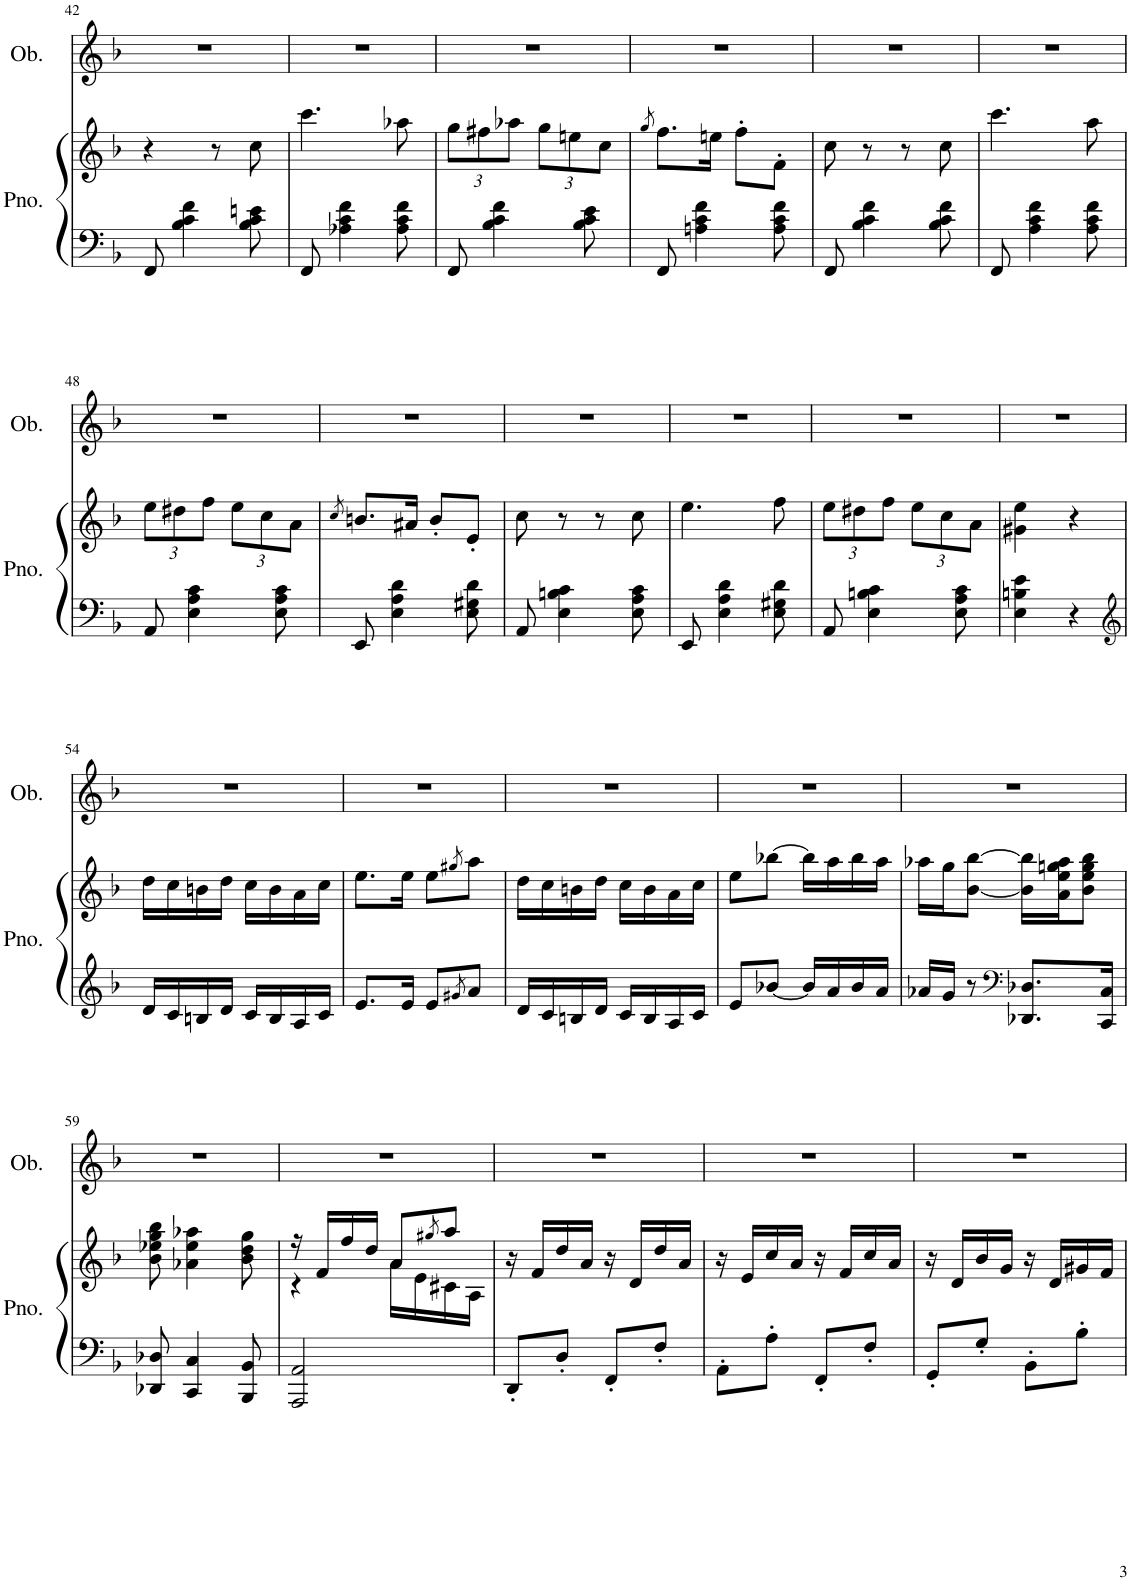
**kern	**kern	**kern
*part2	*part2	*part1
*staff3	*staff2	*staff1
*I"Piano	*	*I"Oboe
*I'Pno.	*	*I'Ob.
!!LO:PB:g=z
*clefF4	*clefG2	*clefG2
*k[b-]	*k[b-]	*k[b-]
*M2/4	*M2/4	*M2/4
=42	=42	=42
8FF/	4r	2r
4B-\ 4c\ 4f\	.	.
.	8r	.
8B-\ 8c\ 8en\	8cc\	.
=43	=43	=43
8FF/	4.ccc\	2r
4A-X\ 4c\ 4f\	.	.
8A-\ 8c\ 8f\	8aa-X\	.
=44	=44	=44
*	*Xbrackettup	*
8FF/	12gg\L	2r
.	12ff#X\	.
4B-\ 4c\ 4f\	.	.
.	12aa-X\J	.
.	12gg\L	.
.	12een\	.
8B-\ 8c\ 8e\	.	.
.	12cc\J	.
=45	=45	=45
.	8qgg/	.
8FF/	8.ff\L	2r
4An\ 4c\ 4f\	.	.
.	16een\Jk	.
.	8ff'\L	.
8A\ 8c\ 8f\	8f'\J	.
=46	=46	=46
8FF/	8cc\	2r
4B-\ 4c\ 4f\	8r	.
.	8r	.
8B-\ 8c\ 8f\	8cc\	.
=47	=47	=47
8FF/	4.ccc\	2r
4A\ 4c\ 4f\	.	.
8A\ 8c\ 8f\	8aa\	.
!!LO:LB:g=z
=48	=48	=48
8AA/	12ee\L	2r
.	12dd#X\	.
4E\ 4A\ 4c\	.	.
.	12ff\J	.
.	12ee\L	.
.	12cc\	.
8E\ 8A\ 8c\	.	.
.	12a\J	.
=49	=49	=49
.	8qcc/	.
8EE/	8.bn/L	2r
4E\ 4A\ 4d\	.	.
.	16a#X/Jk	.
.	8b'/L	.
8E\ 8G#X\ 8d\	8e'/J	.
=50	=50	=50
8AA/	8cc\	2r
4E\ 4Bn\ 4c\	8r	.
.	8r	.
8E\ 8A\ 8c\	8cc\	.
=51	=51	=51
8EE/	4.ee\	2r
4E\ 4A\ 4d\	.	.
8E\ 8G#X\ 8d\	8ff\	.
=52	=52	=52
8AA/	12ee\L	2r
.	12dd#X\	.
4E\ 4Bn\ 4c\	.	.
.	12ff\J	.
.	12ee\L	.
.	12cc\	.
8E\ 8A\ 8c\	.	.
.	12a\J	.
=53	=53	=53
4E\ 4Bn\ 4e\	4g#X\ 4ee\	2r
4r	4r	.
!!LO:LB:g=z
=54	=54	=54
*clefG2	*	*
16d/LL	16dd\LL	2r
16c/	16cc\	.
16Bn/	16bn\	.
16d/JJ	16dd\JJ	.
16c/LL	16cc\LL	.
16B/	16b\	.
16A/	16a\	.
16c/JJ	16cc\JJ	.
=55	=55	=55
8.e/L	8.ee\L	2r
16e/Jk	16ee\Jk	.
8e/L	8ee\L	.
8qg#X/	8qgg#X/	.
8a/J	8aa\J	.
=56	=56	=56
16d/LL	16dd\LL	2r
16c/	16cc\	.
16Bn/	16bn\	.
16d/JJ	16dd\JJ	.
16c/LL	16cc\LL	.
16B/	16b\	.
16A/	16a\	.
16c/JJ	16cc\JJ	.
=57	=57	=57
8e/L	8ee\L	2r
[8b-X/J	[8bb-X\J	.
16b-/LL]	16bb-\LL]	.
16a/	16aa\	.
16b-/	16bb-\	.
16a/JJ	16aa\JJ	.
=58	=58	=58
16a-X/LL	16aa-X\LL	2r
16g/JJ	16gg\J	.
8r	[8b-\ [8bb-\J	.
*clefF4	*	*
8.DD-X/ 8.D-X/L	16b-\] 16bb-\]LL	.
.	16a\ 16ee\ 16ggn\ 16aa-\J	.
.	8b-\ 8ee\ 8gg\ 8bb-\J	.
16CC/ 16C/Jk	.	.
!!LO:LB:g=z
=59	=59	=59
8DD-X/ 8D-X/	8b-\ 8ee-X\ 8gg\ 8bb-\	2r
4CC/ 4C/	4a-X\ 4ee-\ 4aa-X\	.
8BBB-/ 8BB-/	8b-\ 8dd\ 8gg\	.
=60	=60	=60
*	*^	*
2AAA/ 2AA/	16r	4r	2r
.	16f/LL	.	.
.	16ff/	.	.
.	16dd/JJ	.	.
.	8a/L	16a\LL	.
.	.	16e\	.
.	8qgg#X/	.	.
.	8aa/J	16c#X\	.
.	.	16A\JJ	.
*	*v	*v	*
=61	=61	=61
8DD'/L	16r	2r
.	16f/LL	.
8D'/J	16dd/	.
.	16a/JJ	.
8FF'/L	16r	.
.	16d/LL	.
8F'/J	16dd/	.
.	16a/JJ	.
=62	=62	=62
8AA'\L	16r	2r
.	16e/LL	.
8A'\J	16cc/	.
.	16a/JJ	.
8FF'/L	16r	.
.	16f/LL	.
8F'/J	16cc/	.
.	16a/JJ	.
=63	=63	=63
8GG'/L	16r	2r
.	16d/LL	.
8G'/J	16b-/	.
.	16g/JJ	.
8BB-'\L	16r	.
.	16d/LL	.
8B-'\J	16g#X/	.
.	16f/JJ	.
=	=	=
*-	*-	*-
